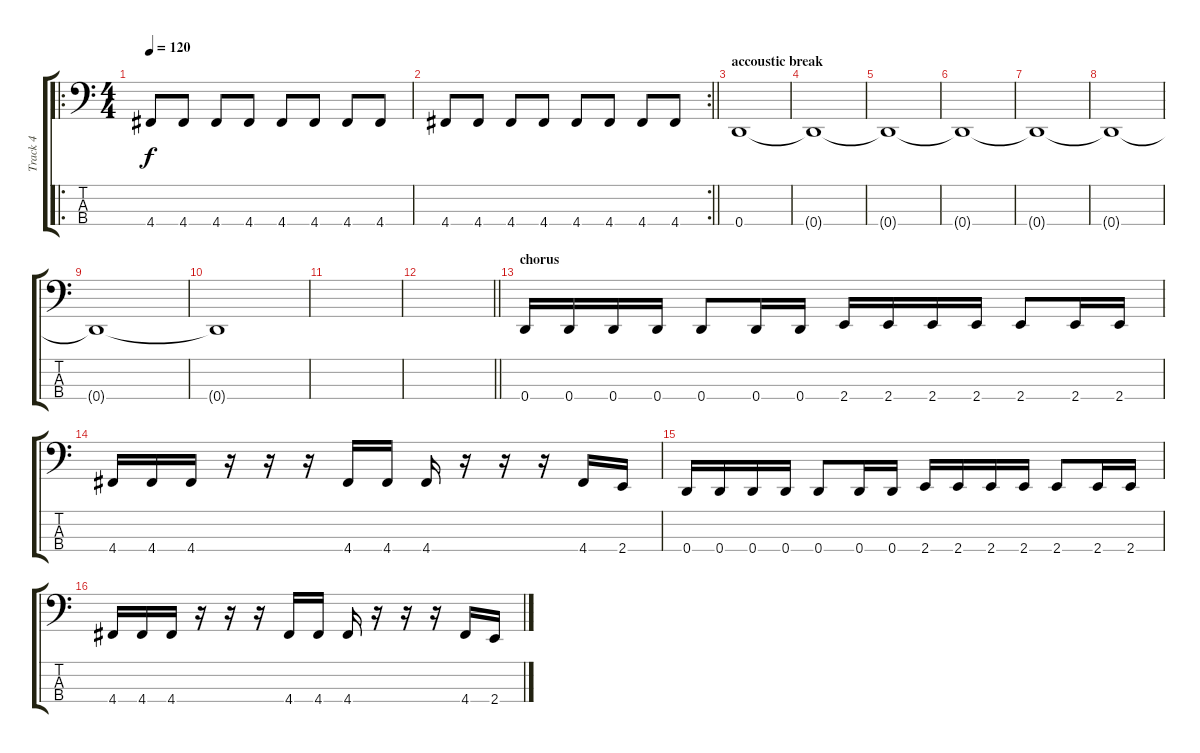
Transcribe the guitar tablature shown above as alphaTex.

\track ("Track 4" "Track 4") {instrument electricbassfinger}
\staff {score tabs}
\tuning (G2 D2 A1 D1) {hide}
\ro
\ts (4 4)
\tempo 120
\clef f4
\ks c
4.4.8{dy f} 4.4.8 4.4.8 4.4.8 4.4.8 4.4.8 4.4.8 4.4.8 |
\rc 2
\barLineRight lightlight
4.4.8 4.4.8 4.4.8 4.4.8 4.4.8 4.4.8 4.4.8 4.4.8 |
\section ("" "accoustic break")
0.4.1 |
0.4{t}.1 |
0.4{t}.1 |
0.4{t}.1 |
0.4{t}.1 |
0.4{t}.1 |
0.4{t}.1 |
0.4{t}.1 |
|
\barLineRight lightlight
|
\section ("" "chorus")
0.4.16 0.4.16 0.4.16 0.4.16 0.4.8 0.4.16 0.4.16 2.4.16 2.4.16 2.4.16 2.4.16 2.4.8 2.4.16 2.4.16 |
4.4.16 4.4.16 4.4.16 r.16 r.16 r.16 4.4.16 4.4.16 4.4.16 r.16 r.16 r.16 4.4.16 2.4.16 |
0.4.16 0.4.16 0.4.16 0.4.16 0.4.8 0.4.16 0.4.16 2.4.16 2.4.16 2.4.16 2.4.16 2.4.8 2.4.16 2.4.16 |
4.4.16 4.4.16 4.4.16 r.16 r.16 r.16 4.4.16 4.4.16 4.4.16 r.16 r.16 r.16 4.4.16 2.4.16
